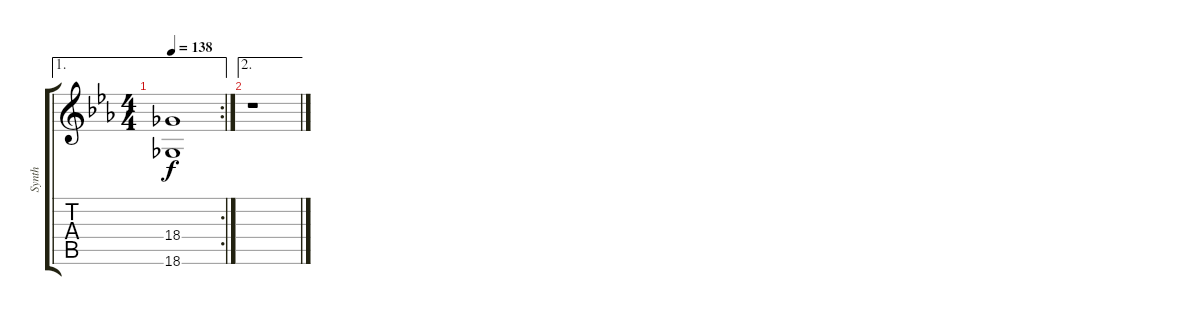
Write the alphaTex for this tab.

\track ("Synth" "Synth") {instrument synthstrings1}
\staff {score tabs}
\tuning (D4 A3 F3 C3 G2 C2) {hide}
\ae 1
\rc 2
\ts (4 4)
\tempo 138
\clef g2
\ks eb
(18.4 18.6).1{dy f} |
\ae 2
r.1
